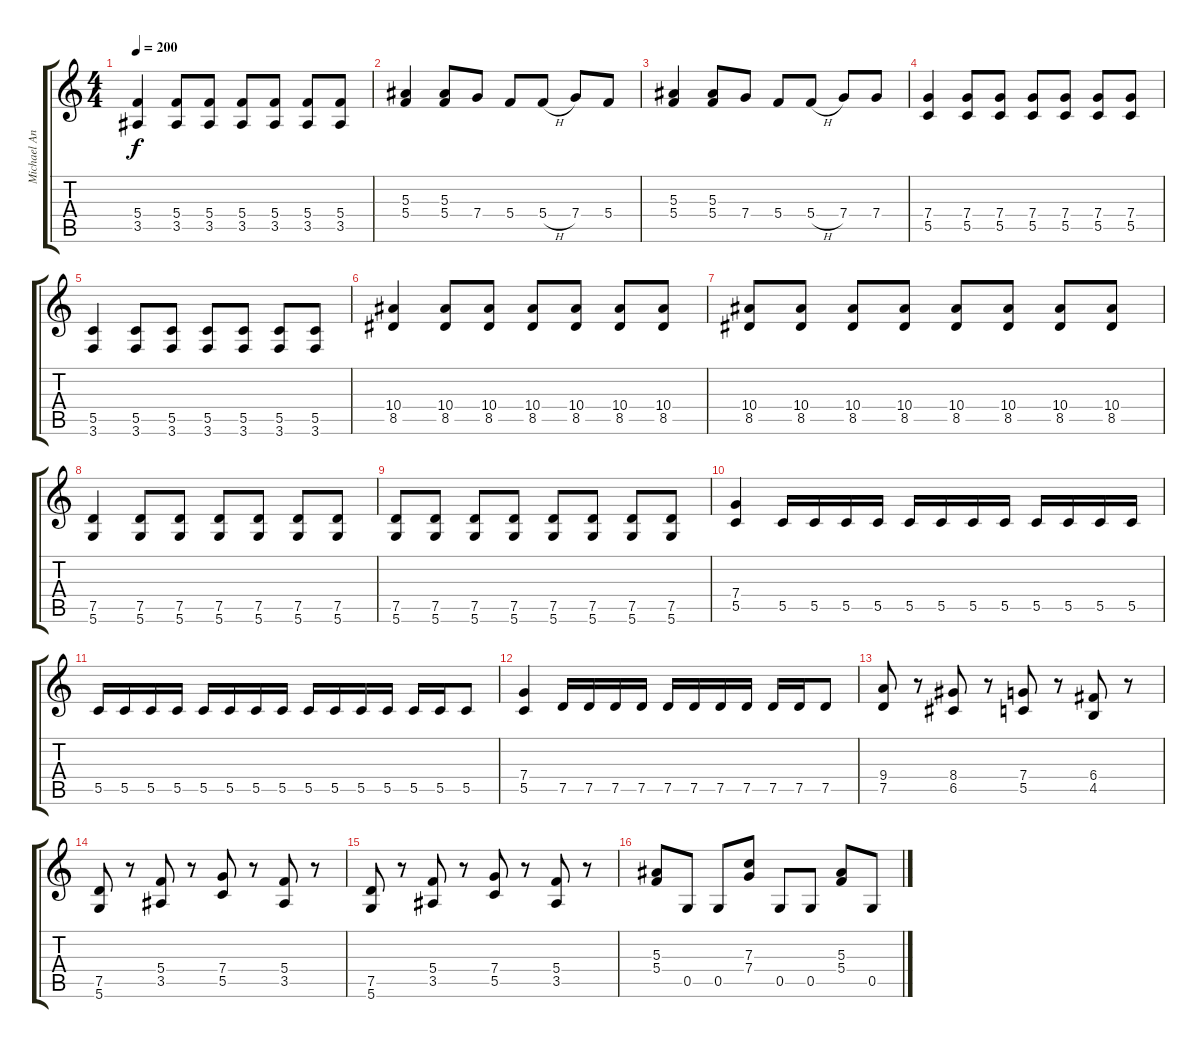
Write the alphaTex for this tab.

\track ("Michael Angelo" "Michael An") {instrument distortionguitar}
\staff {score tabs}
\tuning (D4 A3 F3 C3 G2 D2) {hide}
\ts (4 4)
\tempo 200
\clef g2
\ks c
(5.4 3.5).4{dy f} (5.4 3.5).8 (5.4 3.5).8 (5.4 3.5).8 (5.4 3.5).8 (5.4 3.5).8 (5.4 3.5).8 |
(5.3 5.4).4 (5.3 5.4).8 7.4.8 5.4.8 5.4{h}.8 7.4.8 5.4.8 |
(5.3 5.4).4 (5.3 5.4).8 7.4.8 5.4.8 5.4{h}.8 7.4.8 7.4.8 |
(7.4 5.5).4 (7.4 5.5).8 (7.4 5.5).8 (7.4 5.5).8 (7.4 5.5).8 (7.4 5.5).8 (7.4 5.5).8 |
(5.5 3.6).4 (5.5 3.6).8 (5.5 3.6).8 (5.5 3.6).8 (5.5 3.6).8 (5.5 3.6).8 (5.5 3.6).8 |
(10.4 8.5).4 (10.4 8.5).8 (10.4 8.5).8 (10.4 8.5).8 (10.4 8.5).8 (10.4 8.5).8 (10.4 8.5).8 |
(10.4 8.5).8 (10.4 8.5).8 (10.4 8.5).8 (10.4 8.5).8 (10.4 8.5).8 (10.4 8.5).8 (10.4 8.5).8 (10.4 8.5).8 |
(7.5 5.6).4 (7.5 5.6).8 (7.5 5.6).8 (7.5 5.6).8 (7.5 5.6).8 (7.5 5.6).8 (7.5 5.6).8 |
(7.5 5.6).8 (7.5 5.6).8 (7.5 5.6).8 (7.5 5.6).8 (7.5 5.6).8 (7.5 5.6).8 (7.5 5.6).8 (7.5 5.6).8 |
(7.4 5.5).4 5.5.16 5.5.16 5.5.16 5.5.16 5.5.16 5.5.16 5.5.16 5.5.16 5.5.16 5.5.16 5.5.16 5.5.16 |
5.5.16 5.5.16 5.5.16 5.5.16 5.5.16 5.5.16 5.5.16 5.5.16 5.5.16 5.5.16 5.5.16 5.5.16 5.5.16 5.5.16 5.5.8 |
(7.4 5.5).4 7.5.16 7.5.16 7.5.16 7.5.16 7.5.16 7.5.16 7.5.16 7.5.16 7.5.16 7.5.16 7.5.8 |
(9.4 7.5).8 r.8 (8.4 6.5).8 r.8 (7.4 5.5).8 r.8 (6.4 4.5).8 r.8 |
(7.5 5.6).8 r.8 (5.4 3.5).8 r.8 (7.4 5.5).8 r.8 (5.4 3.5).8 r.8 |
(7.5 5.6).8 r.8 (5.4 3.5).8 r.8 (7.4 5.5).8 r.8 (5.4 3.5).8 r.8 |
(5.3 5.4).8 0.5.8 0.5.8 (7.3 7.4).8 0.5.8 0.5.8 (5.3 5.4).8 0.5.8
